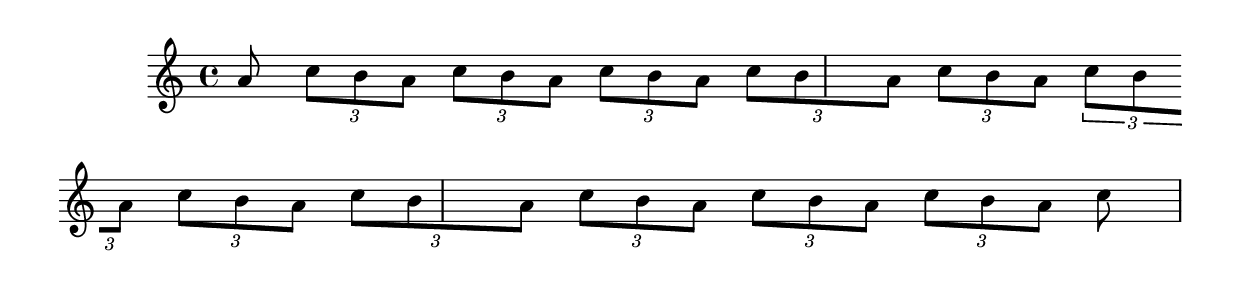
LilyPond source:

%% Do not edit this file; it is automatically
%% generated from LSR http://lsr.dsi.unimi.it
%% This file is in the public domain.
\version "2.13.29"

\header {
  lsrtags = "rhythms"

%% Translation of GIT committish: 0b55335aeca1de539bf1125b717e0c21bb6fa31b
 doctitlees = "Permitir saltos de línea dentro de grupos especiales con barra"
 texidoces = "
Este ejemplo artificial muestra cómo se pueden permitir tanto los
saltos de línea manuales como los automáticos dentro de un grupo de
valoración especial unido por una barra.  Observe que estos grupos
sincopados se deben barrar manualmente.

"

%% Translation of GIT committish: 0a868be38a775ecb1ef935b079000cebbc64de40
  texidocde = "
Dieses künstliche Beispiel zeigt, wie sowohl automatische als auch
manuelle Zeilenumbrüche innerhalb einer N-tole mit Balken erlaubt
werden können.  Diese unregelmäßige Bebalkung muss allerdings manuell
gesetzt werden.

"
  doctitlede = "Zeilenumbrüche bei N-tolen mit Balken erlauben"


%% Translation of GIT committish: 4da4307e396243a5a3bc33a0c2753acac92cb685
  texidocfr = "
Cet exemple peu académique démontre comment il est possible d'insérer un saut
de ligne dans un nolet portant une ligature.  Ces ligatures doivent toutefois
être explicites.

"
  doctitlefr = "Saut de ligne au milieu d'un nolet avec ligature"

  texidoc = "
This artificial example shows how both manual and automatic line breaks
may be permitted to within a beamed tuplet. Note that such off-beat
tuplets have to be beamed manually.

"
  doctitle = "Permitting line breaks within beamed tuplets"
} % begin verbatim

\layout {
  \context {
    \Voice
    % Permit line breaks within tuplets
    \remove "Forbid_line_break_engraver"
    % Allow beams to be broken at line breaks
    \override Beam #'breakable = ##t
  }
}
\relative c'' {
  a8
  \repeat unfold 5 { \times 2/3 { c[ b a] } }
  % Insert a manual line break within a tuplet
  \times 2/3 { c[ b \bar "" \break a] }
  \repeat unfold 5 { \times 2/3 { c[ b a] } }
  c8
}

